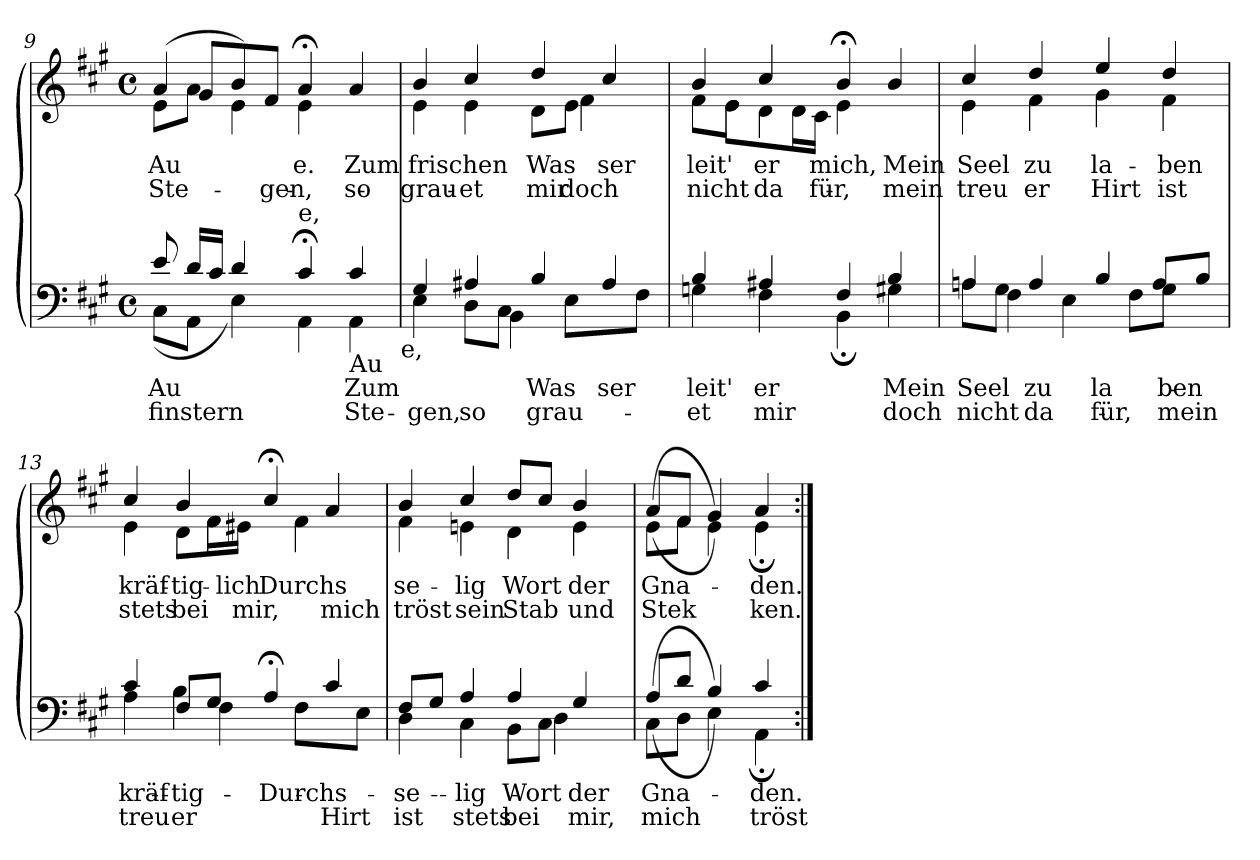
**kern	**text	**text	**kern	**text	**text
*part2	*part2	*part2	*part1	*part1	*part1
*staff2	*staff2	*staff2	*staff1	*staff1	*staff1
*clefF4	*	*	*clefG2	*	*
*k[f#c#g#]	*	*	*k[f#c#g#]	*	*
*A:	*	*	*A:	*	*
*M4/4	*	*	*M4/4	*	*
*met(c)	*	*	*met(c)	*	*
=9	=9	=9	=9	=9	=9
!	!LO:LY:a	!LO:LY:a	!	!LO:LY:b	!LO:LY:b
*^	*	*	*^	*	*
*	*	*	*	*	*^	*	*
8e/	(<8C#\L	Au	finstern	(4a/	8e\L	8ryy	Au	Ste-
16d/LL	8AA\J	.	.	.	8a\J	8g#/L	.	.
16c#/JJ	.	.	.	.	.	.	.	.
4d/	4E\)	.	.	4b/)	4e\	8ryy	.	.
!	!	!	!	!	!	!	!	!LO:LY:b
.	.	.	.	.	.	8f#/J	.	gen,
!LO:TX:a:t=e,	!	!	!	!	!	!	!	!
!	!	!	!	!	!	!	!LO:LY:b	!
4AA;\	4c#/	.	.	4a;</	4ryy	4e\	e.	.
!LO:TX:b:t=Au	!	!	!	!	!	!	!	!
!	!	!LO:LY:a	!LO:LY:a	!	!	!	!LO:LY:b	!LO:LY:b
4c#/	4AA\	Zum	Ste-	4ryy	4a/	4ryy	Zum	-so
!	!LO:TX:b:t=e,	!	!	!	!	!	!	!
=10	=10	=10	=10	=10	=10	=10	=10	=10
!	!	!LO:LY:a	!LO:LY:a	!	!	!	!LO:LY:b	!LO:LY:b
*^	*^	*	*	*	*	*	*	*
4G#/	4E\	4.ryy	2ryy	.	-gen,	4b/	4e\	2ryy	frischen	grau-
!	!	!	!	!	!LO:LY:a	!	!	!	!	!LO:LY:b
8D\L	4A#X/	.	.	.	-so	4cc#/	4e\	.	.	et
8C#\J	.	4BB\	.	.	.	.	.	.	.	.
!	!	!	!	!LO:LY:a	!LO:LY:a	!	!	!	!LO:LY:b	!LO:LY:b
4B/	2ryy	.	8ryy	Was	grau-	4dd/	8d\L	8ryy	Was	-mir
!	!	!	!	!	!	!	!	!	!	!LO:LY:b
.	.	8ryy	8E\L	.	.	.	8e\J	4f#\	.	doch
!	!	!	!	!LO:LY:a	!	!	!	!	!LO:LY:b	!
4ryy	.	4A#/	8ryy	ser	.	4ryy	4cc#/	.	ser	.
.	.	.	8F#\J	.	.	.	.	8ryy	.	.
=11	=11	=11	=11	=11	=11	=11	=11	=11	=11	=11
!	!	!	!	!LO:LY:a	!LO:LY:a	!	!	!	!LO:LY:b	!LO:LY:b
*	*v	*v	*v	*	*	*	*	*	*	*
4Gn\	4B/	leit'	et	4b/	8f#\L	8ryy	leit'	nicht
.	.	.	.	.	8e\J	8e\L	.	.
!	!	!LO:LY:a	!LO:LY:a	!	!	!	!LO:LY:b	!LO:LY:b
4F#\	4A#X/	er	mir	4d\	4cc#/	8ryy	er	da-
.	.	.	.	.	.	16d\L	.	.
!	!	!	!	!	!	!	!LO:LY:b	!LO:LY:b
.	.	.	.	.	.	16c#\JJ	mich,	-für,
4BB\	4F#;</	.	.	4ryy	4e\	4b;</	.	.
!	!	!LO:LY:a	!LO:LY:a	!	!	!	!LO:LY:b	!LO:LY:b
4G#X\	4B/	Mein	doch	4b/	4ryy	4ryy	Mein	mein
!!LO:LB:g=z
=12	=12	=12	=12	=12	=12	=12	=12	=12
!	!	!LO:LY:a	!LO:LY:a	!	!	!	!LO:LY:b	!LO:LY:b
*^	*^	*	*	*	*v	*v	*	*
4An/	8A\L	8ryy	4.ryy	Seel	nicht	4cc#/	4e\	Seel	treu
.	8G#\J	4F#\	.	.	.	.	.	.	.
!	!	!	!	!LO:LY:a	!LO:LY:a	!	!	!LO:LY:b	!LO:LY:b
2.ryy	4A/	.	.	zu	da-	4dd/	4f#\	zu	er
.	.	8ryy	4E\	.	.	.	.	.	.
!	!	!	!	!LO:LY:a	!LO:LY:a	!	!	!LO:LY:b	!LO:LY:b
.	8ryy	4B/	.	la-	-für,	4ee/	4g#\	la-	Hirt
.	8F#\L	.	8ryy	.	.	.	.	.	.
!	!	!	!	!LO:LY:a	!LO:LY:a	!	!	!LO:LY:b	!LO:LY:b
.	8G#\J	4ryy	8A/L	-ben	mein	4dd/	4f#\	-ben	ist
.	8ryy	.	8B/J	.	.	.	.	.	.
*	*	*	*	*	*	*v	*v	*	*
=13	=13	=13	=13	=13	=13	=13	=13	=13
!	!	!	!	!LO:LY:a	!LO:LY:a	!	!LO:LY:b	!LO:LY:b
*	*	*	*	*	*	*^	*	*
*	*	*	*	*	*	*	*^	*	*
*	*	*	*	*	*	*	*	*^	*	*
4c#/	4A\	4.ryy	2ryy	kräf-	treu	4cc#/	4e\	4.ryy	2ryy	kräf-	stets
!	!	!	!	!LO:LY:a	!LO:LY:a	!	!	!	!	!LO:LY:b	!LO:LY:b
8F#/L	4B\	.	.	tig-	er	8d\L	4b/	.	.	tig-	bei
8G#/J	.	4F#\	.	.	.	16f#\L	.	4f#\	.	.	.
!	!	!	!	!	!	!	!	!	!	!LO:LY:b	!LO:LY:b
.	.	.	.	.	.	16e#X\JJ	.	.	.	-lich	mir,
!	!	!	!	!LO:LY:a	!	!	!	!	!	!LO:LY:b	!
4A;</	2ryy	.	8ryy	-Durchs	.	4cc#;</	2ryy	.	8ryy	Durchs	.
.	.	8ryy	8F#\L	.	.	.	.	8ryy	4f#\	.	.
!	!	!	!	!	!LO:LY:a	!	!	!	!	!	!LO:LY:b
4ryy	.	4c#/	8ryy	.	Hirt	4ryy	.	4a/	.	.	mich
.	.	.	8E\J	.	.	.	.	.	8ryy	.	.
=14	=14	=14	=14	=14	=14	=14	=14	=14	=14	=14	=14
!	!	!	!	!LO:LY:a	!LO:LY:a	!	!	!	!	!LO:LY:b	!LO:LY:b
*	*	*v	*v	*	*	*	*	*	*	*	*
*	*	*	*	*	*	*v	*v	*v	*	*
8F#/L	4D\	2ryy	-se-	ist	4b/	4f#\	-se-	tröst
8G#/J	.	.	.	.	.	.	.	.
!	!	!	!LO:LY:a	!LO:LY:a	!	!	!LO:LY:b	!LO:LY:b
4C#\	4A/	.	lig	stets	4cc#/	4en\	-lig	sein
!	!	!	!LO:LY:a	!LO:LY:a	!	!	!LO:LY:b	!LO:LY:b
4A/	8BB\L	8ryy	-Wort	bei	8dd/L	4d\	Wort	Stab
.	8C#\J	4D\	.	.	8cc#/J	.	.	.
!	!	!	!LO:LY:a	!LO:LY:a	!	!	!LO:LY:b	!LO:LY:b
4ryy	4G#/	.	der	mir,	4b/	4e\	der	und
.	.	8ryy	.	.	.	.	.	.
=15	=15	=15	=15	=15	=15	=15	=15	=15
!	!	!	!LO:LY:a	!LO:LY:a	!	!	!LO:LY:b	!LO:LY:b
*	*v	*v	*	*	*	*	*	*
(<8C#\L	(>8A/L	Gna-	mich	(<8e\L	(>8a/L	Gna-	Stek
8D\J	8d/J	.	.	8f#\J	8f#/J	.	.
4E\)	4B/)	.	.	4e\)	4g#/)	.	.
!	!	!LO:LY:a	!LO:LY:a	!	!	!LO:LY:b	!LO:LY:b
4AA\	4c#;</	-den.	tröst	4e\	4a;</	-den.	ken.
*v	*v	*	*	*	*	*	*
*	*	*	*v	*v	*	*
=:|!	=:|!	=:|!	=:|!	=:|!	=:|!
*-	*-	*-	*-	*-	*-
